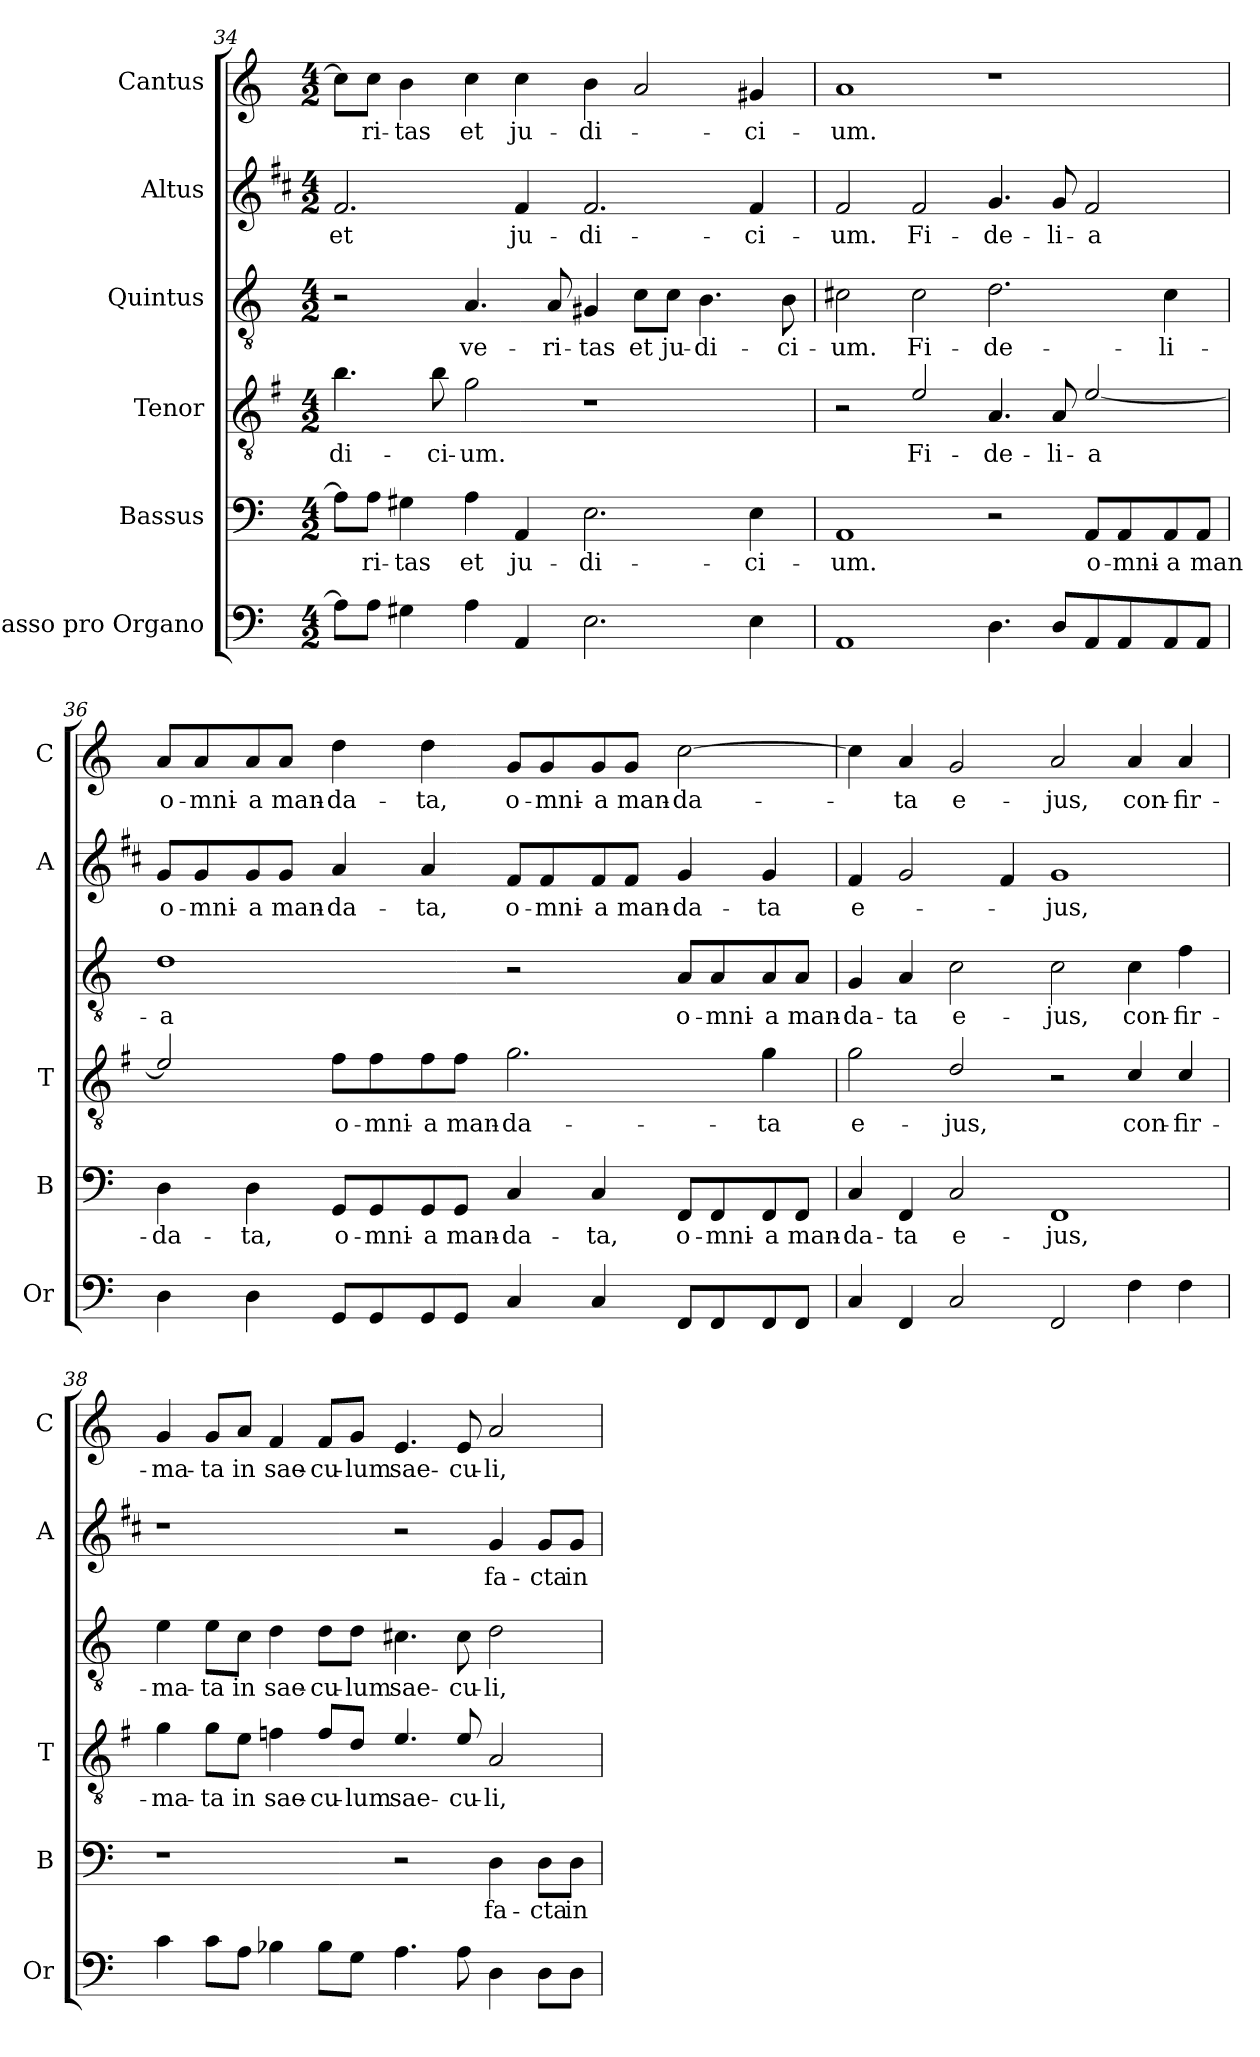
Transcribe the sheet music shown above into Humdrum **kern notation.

**kern	**kern	**text	**kern	**text	**kern	**text	**kern	**text	**kern	**text
*part6	*part5	*part5	*part4	*part4	*part3	*part3	*part2	*part2	*part1	*part1
*staff6	*staff5	*staff5	*staff4	*staff4	*staff3	*staff3	*staff2	*staff2	*staff1	*staff1
*I"Basso pro Organo	*I"Bassus	*	*I"Tenor	*	*I"Quintus	*	*I"Altus	*	*I"Cantus	*
*I'Or	*I'B	*	*I'T	*	*	*	*I'A	*	*I'C	*
!!LO:LB:g=z
*clefF4	*clefF4	*	*clefGv2	*	*clefGv2	*	*clefG2	*	*clefG2	*
*	*	*	*ITrd4c7	*	*	*	*ITrd1c2	*	*	*
*k[]	*k[]	*	*k[]	*	*k[]	*	*k[]	*	*k[]	*
*C:	*C:	*	*C:	*	*C:	*	*C:	*	*C:	*
*M4/2	*M4/2	*	*M4/2	*	*M4/2	*	*M4/2	*	*M4/2	*
=34	=34	=34	=34	=34	=34	=34	=34	=34	=34	=34
!	!	!	!	!LO:LY:b	!	!	!	!LO:LY:b	!	!
8A\L]	8A\L]	.	4.e\	-di-	2r	.	2.e/	et	8cc\L]	.
!	!	!LO:LY:b	!	!	!	!	!	!	!	!LO:LY:b
8A\J	8A\J	-ri-	.	.	.	.	.	.	8cc\J	-ri-
!	!	!LO:LY:b	!	!	!	!	!	!	!	!LO:LY:b
4G#X\	4G#X\	-tas	.	.	.	.	.	.	4b\	-tas
!	!	!	!	!LO:LY:b	!	!	!	!	!	!
.	.	.	8e\	-ci-	.	.	.	.	.	.
!	!	!LO:LY:b	!	!LO:LY:b	!	!LO:LY:b	!	!	!	!LO:LY:b
4A\	4A\	et	2c\	-um.	4.A/	ve-	.	.	4cc\	et
!	!	!LO:LY:b	!	!	!	!	!	!LO:LY:b	!	!LO:LY:b
4AA/	4AA/	ju-	.	.	.	.	4e/	ju-	4cc\	ju-
!	!	!	!	!	!	!LO:LY:b	!	!	!	!
.	.	.	.	.	8A/	-ri-	.	.	.	.
!	!	!LO:LY:b	!	!	!	!LO:LY:b	!	!LO:LY:b	!	!LO:LY:b
2.E\	2.E\	-di-	1r	.	4G#X/	-tas	2.e/	-di-	4b\	-di-
!	!	!	!	!	!	!LO:LY:b	!	!	!	!
.	.	.	.	.	8c\L	et	.	.	2a/	.
!	!	!	!	!	!	!LO:LY:b	!	!	!	!
.	.	.	.	.	8c\J	ju-	.	.	.	.
!	!	!	!	!	!	!LO:LY:b	!	!	!	!
.	.	.	.	.	4.B\	-di-	.	.	.	.
!	!	!LO:LY:b	!	!	!	!	!	!LO:LY:b	!	!LO:LY:b
4E\	4E\	-ci-	.	.	.	.	4e/	-ci-	4g#X/	-ci-
!	!	!	!	!	!	!LO:LY:b	!	!	!	!
.	.	.	.	.	8B\	-ci-	.	.	.	.
=35	=35	=35	=35	=35	=35	=35	=35	=35	=35	=35
!	!	!LO:LY:b	!	!	!	!LO:LY:b	!	!LO:LY:b	!	!LO:LY:b
1AA	1AA	-um.	2r	.	2c#X\	-um.	2e/	-um.	1a	-um.
!	!	!	!	!LO:LY:b	!	!LO:LY:b	!	!LO:LY:b	!	!
.	.	.	2A/	Fi-	2c#\	Fi-	2e/	Fi-	.	.
!	!	!	!	!LO:LY:b	!	!LO:LY:b	!	!LO:LY:b	!	!
4.D\	2r	.	4.D/	-de-	2.d\	-de-	4.f/	-de-	1r	.
!	!	!	!	!LO:LY:b	!	!	!	!LO:LY:b	!	!
8D/L	.	.	8D/	-li-	.	.	8f/	-li-	.	.
!	!	!LO:LY:b	!	!LO:LY:b	!	!	!	!LO:LY:b	!	!
8AA/	8AA/L	o-	[2A/	-a	.	.	2e/	-a	.	.
!	!	!LO:LY:b	!	!	!	!	!	!	!	!
8AA/	8AA/	-mni-	.	.	.	.	.	.	.	.
!	!	!LO:LY:b	!	!	!	!LO:LY:b	!	!	!	!
8AA/	8AA/	-a	.	.	4c#\	-li-	.	.	.	.
!	!	!LO:LY:b	!	!	!	!	!	!	!	!
8AA/J	8AA/J	man-	.	.	.	.	.	.	.	.
=36	=36	=36	=36	=36	=36	=36	=36	=36	=36	=36
!	!	!LO:LY:b	!	!	!	!LO:LY:b	!	!LO:LY:b	!	!LO:LY:b
4D\	4D\	-da-	2A/]	.	1d	-a	8f/L	o-	8a/L	o-
!	!	!	!	!	!	!	!	!LO:LY:b	!	!LO:LY:b
.	.	.	.	.	.	.	8f/	-mni-	8a/	-mni-
!	!	!LO:LY:b	!	!	!	!	!	!LO:LY:b	!	!LO:LY:b
4D\	4D\	-ta,	.	.	.	.	8f/	-a	8a/	-a
!	!	!	!	!	!	!	!	!LO:LY:b	!	!LO:LY:b
.	.	.	.	.	.	.	8f/J	man-	8a/J	man-
!	!	!LO:LY:b	!	!LO:LY:b	!	!	!	!LO:LY:b	!	!LO:LY:b
8GG/L	8GG/L	o-	8B\L	o-	.	.	4g/	-da-	4dd\	-da-
!	!	!LO:LY:b	!	!LO:LY:b	!	!	!	!	!	!
8GG/	8GG/	-mni-	8B\	-mni-	.	.	.	.	.	.
!	!	!LO:LY:b	!	!LO:LY:b	!	!	!	!LO:LY:b	!	!LO:LY:b
8GG/	8GG/	-a	8B\	-a	.	.	4g/	-ta,	4dd\	-ta,
!	!	!LO:LY:b	!	!LO:LY:b	!	!	!	!	!	!
8GG/J	8GG/J	man-	8B\J	man-	.	.	.	.	.	.
!	!	!LO:LY:b	!	!LO:LY:b	!	!	!	!LO:LY:b	!	!LO:LY:b
4C/	4C/	-da-	2.c\	-da-	2r	.	8e/L	o-	8g/L	o-
!	!	!	!	!	!	!	!	!LO:LY:b	!	!LO:LY:b
.	.	.	.	.	.	.	8e/	-mni-	8g/	-mni-
!	!	!LO:LY:b	!	!	!	!	!	!LO:LY:b	!	!LO:LY:b
4C/	4C/	-ta,	.	.	.	.	8e/	-a	8g/	-a
!	!	!	!	!	!	!	!	!LO:LY:b	!	!LO:LY:b
.	.	.	.	.	.	.	8e/J	man-	8g/J	man-
!	!	!LO:LY:b	!	!	!	!LO:LY:b	!	!LO:LY:b	!	!LO:LY:b
8FF/L	8FF/L	o-	.	.	8A/L	o-	4f/	-da-	[2cc\	-da-
!	!	!LO:LY:b	!	!	!	!LO:LY:b	!	!	!	!
8FF/	8FF/	-mni-	.	.	8A/	-mni-	.	.	.	.
!	!	!LO:LY:b	!	!LO:LY:b	!	!LO:LY:b	!	!LO:LY:b	!	!
8FF/	8FF/	-a	4c\	-ta	8A/	-a	4f/	-ta	.	.
!	!	!LO:LY:b	!	!	!	!LO:LY:b	!	!	!	!
8FF/J	8FF/J	man-	.	.	8A/J	man-	.	.	.	.
!!LO:PB:g=z
=37	=37	=37	=37	=37	=37	=37	=37	=37	=37	=37
!	!	!LO:LY:b	!	!LO:LY:b	!	!LO:LY:b	!	!LO:LY:b	!	!
4C/	4C/	-da-	2c\	e-	4G/	-da-	4e/	e-	4cc\]	.
!	!	!LO:LY:b	!	!	!	!LO:LY:b	!	!	!	!LO:LY:b
4FF/	4FF/	-ta	.	.	4A/	-ta	2f/	.	4a/	-ta
!	!	!LO:LY:b	!	!LO:LY:b	!	!LO:LY:b	!	!	!	!LO:LY:b
2C/	2C/	e-	2G/	-jus,	2c\	e-	.	.	2g/	e-
.	.	.	.	.	.	.	4e/	.	.	.
!	!	!LO:LY:b	!	!	!	!LO:LY:b	!	!LO:LY:b	!	!LO:LY:b
2FF/	1FF	-jus,	2r	.	2c\	-jus,	1f	-jus,	2a/	-jus,
!	!	!	!	!LO:LY:b	!	!LO:LY:b	!	!	!	!LO:LY:b
4F\	.	.	4F/	con-	4c\	con-	.	.	4a/	con-
!	!	!	!	!LO:LY:b	!	!LO:LY:b	!	!	!	!LO:LY:b
4F\	.	.	4F/	-fir-	4f\	-fir-	.	.	4a/	-fir-
=38	=38	=38	=38	=38	=38	=38	=38	=38	=38	=38
!	!	!	!	!LO:LY:b	!	!LO:LY:b	!	!	!	!LO:LY:b
4c\	1r	.	4c\	-ma-	4e\	-ma-	1r	.	4g/	-ma-
!	!	!	!	!LO:LY:b	!	!LO:LY:b	!	!	!	!LO:LY:b
8c\L	.	.	8c\L	-ta	8e\L	-ta	.	.	8g/L	-ta
!	!	!	!	!LO:LY:b	!	!LO:LY:b	!	!	!	!LO:LY:b
8A\J	.	.	8A\J	in	8c\J	in	.	.	8a/J	in
!	!	!	!	!LO:LY:b	!	!LO:LY:b	!	!	!	!LO:LY:b
4B-X\	.	.	4B-X\	sae-	4d\	sae-	.	.	4f/	sae-
!	!	!	!	!LO:LY:b	!	!LO:LY:b	!	!	!	!LO:LY:b
8B-\L	.	.	8B-/L	-cu-	8d\L	-cu-	.	.	8f/L	-cu-
!	!	!	!	!LO:LY:b	!	!LO:LY:b	!	!	!	!LO:LY:b
8G\J	.	.	8G/J	-lum	8d\J	-lum	.	.	8g/J	-lum
!	!	!	!	!LO:LY:b	!	!LO:LY:b	!	!	!	!LO:LY:b
4.A\	2r	.	4.A/	sae-	4.c#X\	sae-	2r	.	4.e/	sae-
!	!	!	!	!LO:LY:b	!	!LO:LY:b	!	!	!	!LO:LY:b
8A\	.	.	8A/	-cu-	8c#\	-cu-	.	.	8e/	-cu-
!	!	!LO:LY:b	!	!LO:LY:b	!	!LO:LY:b	!	!LO:LY:b	!	!LO:LY:b
4D\	4D\	fa-	2D/	-li,	2d\	-li,	4f/	fa-	2a/	-li,
!	!	!LO:LY:b	!	!	!	!	!	!LO:LY:b	!	!
8D\L	8D\L	-cta	.	.	.	.	8f/L	-cta	.	.
!	!	!LO:LY:b	!	!	!	!	!	!LO:LY:b	!	!
8D\J	8D\J	in	.	.	.	.	8f/J	in	.	.
=	=	=	=	=	=	=	=	=	=	=
*-	*-	*-	*-	*-	*-	*-	*-	*-	*-	*-
